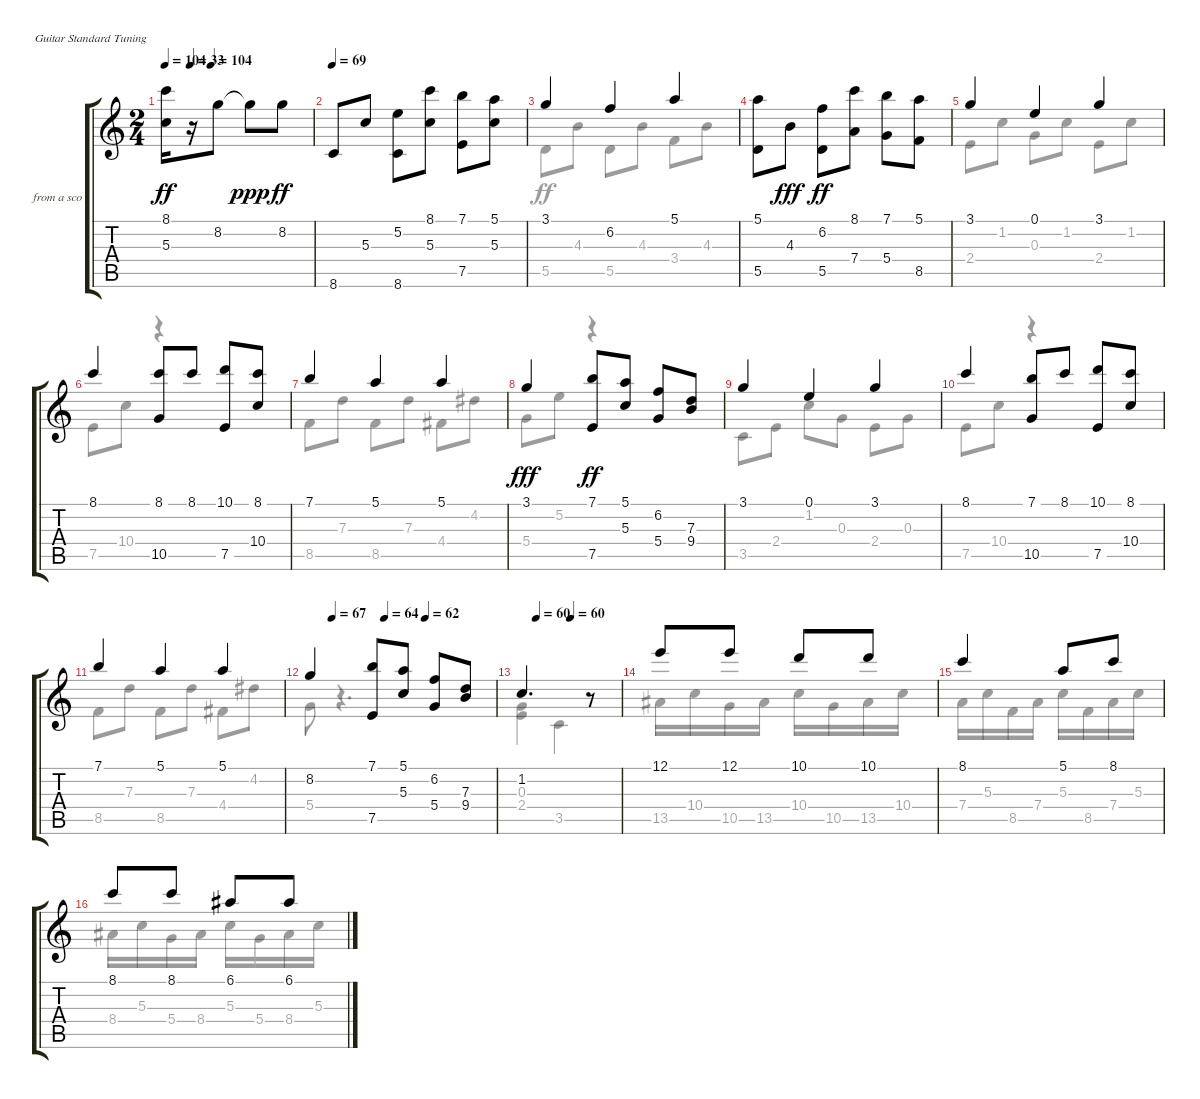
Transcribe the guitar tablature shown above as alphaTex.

\bracketExtendMode groupsimilarinstruments
\firstSystemTrackNameOrientation horizontal
\otherSystemsTrackNameOrientation horizontal
\track ("from a score of" "from a sco") {instrument acousticguitarnylon}
\staff {score tabs}
\tuning (E4 B3 G3 D3 A2 E2)
\voice
\ts (2 4)
\tempo 104
\tempo (33 0.171875)
\tempo (104 0.3125)
\clef g2
\ks c
(8.1 5.3).16{dy ff} r.16 8.2.8 8.2{t}.8{dy ppp} 8.2.8{dy ff} |
\tempo 69
8.6.8 5.3.8 (5.2 8.6).8 (8.1 5.3).8 (7.1 7.5).8 (5.1 5.3).8 |
3.1.4 6.2.4 5.1.4 |
(5.1 5.5).8 4.3.8{dy fff} (6.2 5.5).8{dy ff} (8.1 7.4).8 (7.1 5.4).8 (5.1 8.5).8 |
3.1.4 0.1.4 3.1.4 |
8.1.4 (8.1 10.5).8 8.1.8 (10.1 7.5).8 (8.1 10.4).8 |
7.1.4 5.1.4 5.1.4 |
3.1.4{dy fff} (7.1 7.5).8{dy ff} (5.1 5.3).8 (6.2 5.4).8 (7.3 9.4).8 |
3.1.4 0.1.4 3.1.4 |
8.1.4 (7.1 10.5).8 8.1.8 (10.1 7.5).8 (8.1 10.4).8 |
7.1.4 5.1.4 5.1.4 |
\tempo (67 0.125)
\tempo (64 0.40625)
\tempo (62 0.625)
8.2.4 (7.1 7.5).8 (5.1 5.3).8 (6.2 5.4).8 (7.3 9.4).8 |
\tempo (60 0.15625)
\tempo (60 0.5)
1.2.4{d} r.8 |
12.1.8 12.1.8 10.1.8 10.1.8 |
8.1.4 5.1.8 8.1.8 |
8.1.8 8.1.8 6.1.8 6.1.8
\voice
\clef g2
\ottava regular
\simile none
\ks c
|
|
5.5.8 4.3.8 5.5.8 4.3.8 3.4.8 4.3.8 |
|
2.4.8 1.2.8 0.3.8 1.2.8 2.4.8 1.2.8 |
7.5.8 10.4.8 r.4 |
8.5.8 7.3.8 8.5.8 7.3.8 4.4.8 4.2.8 |
5.4.8 5.2.8 r.4 |
3.5.8 2.4.8 1.2.8 0.3.8 2.4.8 0.3.8 |
7.5.8 10.4.8 r.4 |
8.5.8 7.3.8 8.5.8 7.3.8 4.4.8 4.2.8 |
5.4.8 r.4{d} |
(0.3 2.4).4 3.5.4 |
13.5.16 10.4.16 10.5.16 13.5.16 10.4.16 10.5.16 13.5.16 10.4.16 |
7.4.16 5.3.16 8.5.16 7.4.16 5.3.16 8.5.16 7.4.16 5.3.16 |
8.4.16 5.3.16 5.4.16 8.4.16 5.3.16 5.4.16 8.4.16 5.3.16
